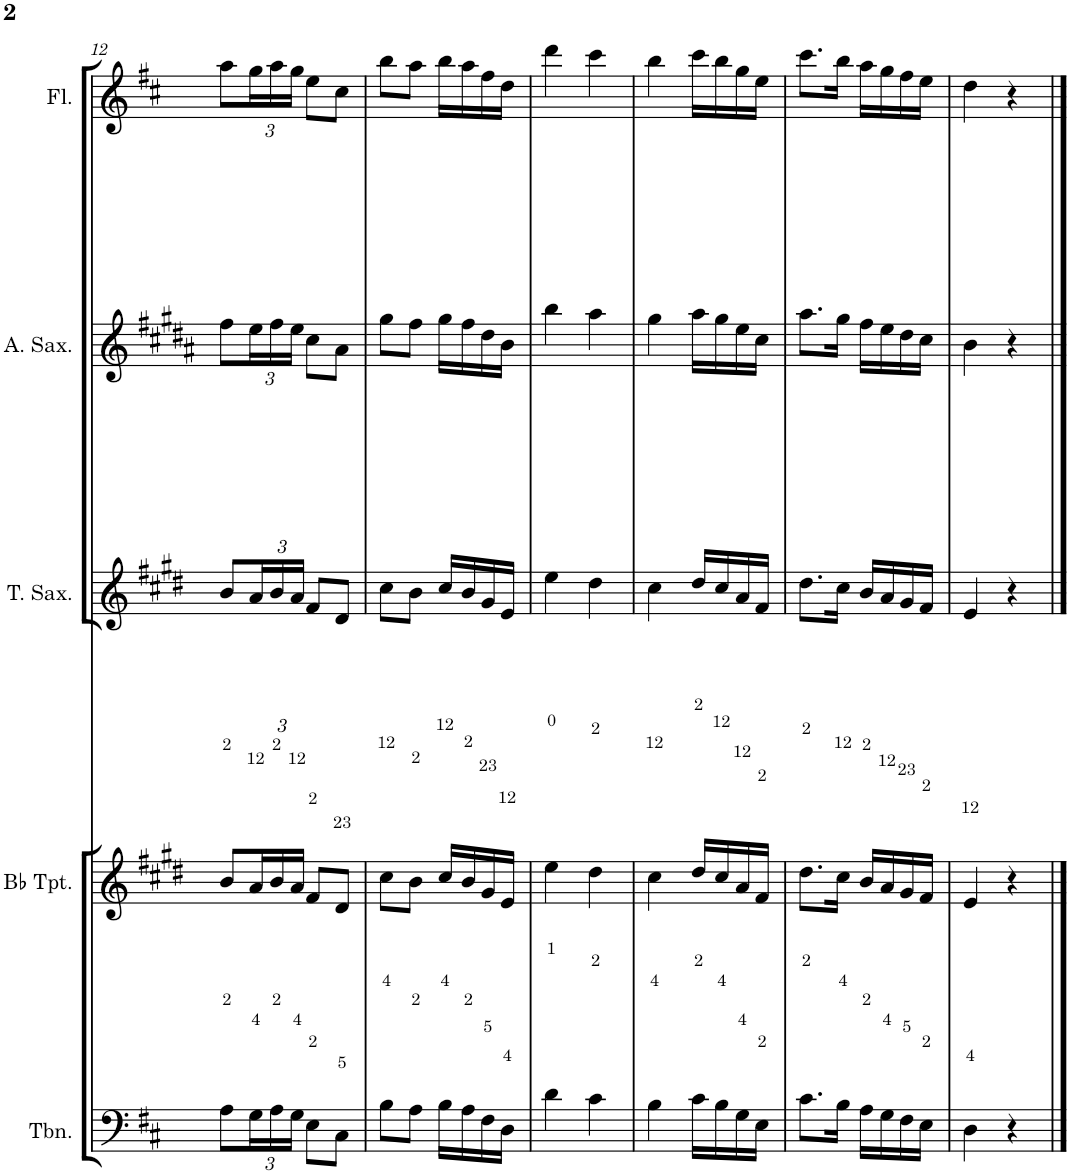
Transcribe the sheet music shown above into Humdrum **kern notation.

**kern	**kern	**kern	**kern	**kern
*part5	*part4	*part3	*part2	*part1
*staff5	*staff4	*staff3	*staff2	*staff1
*I"Trombone	*I"Bb Trumpet	*I"Tenor Saxophone	*I"Alto Saxophone	*I"Flute
*I'Tbn.	*I'Bb Tpt.	*I'T. Sax.	*I'A. Sax.	*I'Fl.
!!LO:PB:g=z
*clefF4	*clefG2	*clefG2	*clefG2	*clefG2
*	*Trd1c2	*Trd8c14	*Trd5c9	*
*k[f#c#]	*k[f#c#g#d#]	*k[f#c#g#d#]	*k[f#c#g#d#a#]	*k[f#c#]
*M2/4	*M2/4	*M2/4	*M2/4	*M2/4
=12	=12	=12	=12	=12
8A\L	8b/L	8b/L	8ff#\L	8aa\L
*Xbrackettup	*Xbrackettup	*Xbrackettup	*Xbrackettup	*Xbrackettup
24G\L	24a/L	24a/L	24ee\L	24gg\L
24A\	24b/	24b/	24ff#\	24aa\
24G\JJ	24a/JJ	24a/JJ	24ee\JJ	24gg\JJ
8E\L	8f#/L	8f#/L	8cc#\L	8ee\L
8C#\J	8d#/J	8d#/J	8a#\J	8cc#\J
=13	=13	=13	=13	=13
8B\L	8cc#\L	8cc#\L	8gg#\L	8bb\L
8A\J	8b\J	8b\J	8ff#\J	8aa\J
16B\LL	16cc#/LL	16cc#/LL	16gg#\LL	16bb\LL
16A\	16b/	16b/	16ff#\	16aa\
16F#\	16g#/	16g#/	16dd#\	16ff#\
16D\JJ	16e/JJ	16e/JJ	16b\JJ	16dd\JJ
=14	=14	=14	=14	=14
4d\	4ee\	4ee\	4bb\	4ddd\
4c#\	4dd#\	4dd#\	4aa#\	4ccc#\
=15	=15	=15	=15	=15
4B\	4cc#\	4cc#\	4gg#\	4bb\
16c#\LL	16dd#/LL	16dd#/LL	16aa#\LL	16ccc#\LL
16B\	16cc#/	16cc#/	16gg#\	16bb\
16G\	16a/	16a/	16ee\	16gg\
16E\JJ	16f#/JJ	16f#/JJ	16cc#\JJ	16ee\JJ
=16	=16	=16	=16	=16
8.c#\L	8.dd#\L	8.dd#\L	8.aa#\L	8.ccc#\L
16B\Jk	16cc#\Jk	16cc#\Jk	16gg#\Jk	16bb\Jk
16A\LL	16b/LL	16b/LL	16ff#\LL	16aa\LL
16G\	16a/	16a/	16ee\	16gg\
16F#\	16g#/	16g#/	16dd#\	16ff#\
16E\JJ	16f#/JJ	16f#/JJ	16cc#\JJ	16ee\JJ
=17	=17	=17	=17	=17
4D\	4e/	4e/	4b\	4dd\
4r	4r	4r	4r	4r
==	==	==	==	==
*-	*-	*-	*-	*-
